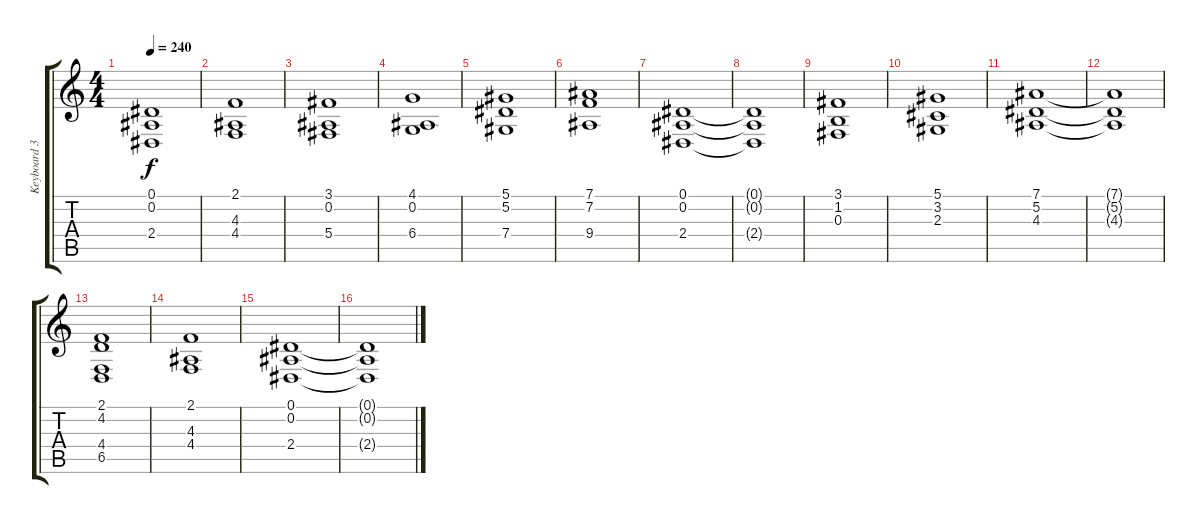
\track ("Keyboard 3" "Keyboard 3") {instrument stringensemble1}
\staff {score tabs}
\tuning (Eb4 Bb3 Gb3 Db3 Ab2 Eb2) {hide}
\ts (4 4)
\tempo 240
\clef g2
\ks c
(0.1 0.2 2.4).1{dy f} |
(2.1 4.3 4.4).1 |
(3.1 0.2 5.4).1 |
(4.1 0.2 6.4).1 |
(5.1 5.2 7.4).1 |
(7.1 7.2 9.4).1 |
(0.1 0.2 2.4).1 |
(0.1{t} 0.2{t} 2.4{t}).1 |
(3.1 1.2 0.3).1 |
(5.1 3.2 2.3).1 |
(7.1 5.2 4.3).1 |
(7.1{t} 5.2{t} 4.3{t}).1 |
(2.1 4.2 4.4 6.5).1 |
(2.1 4.3 4.4).1 |
(0.1 0.2 2.4).1 |
(0.1{t} 0.2{t} 2.4{t}).1
